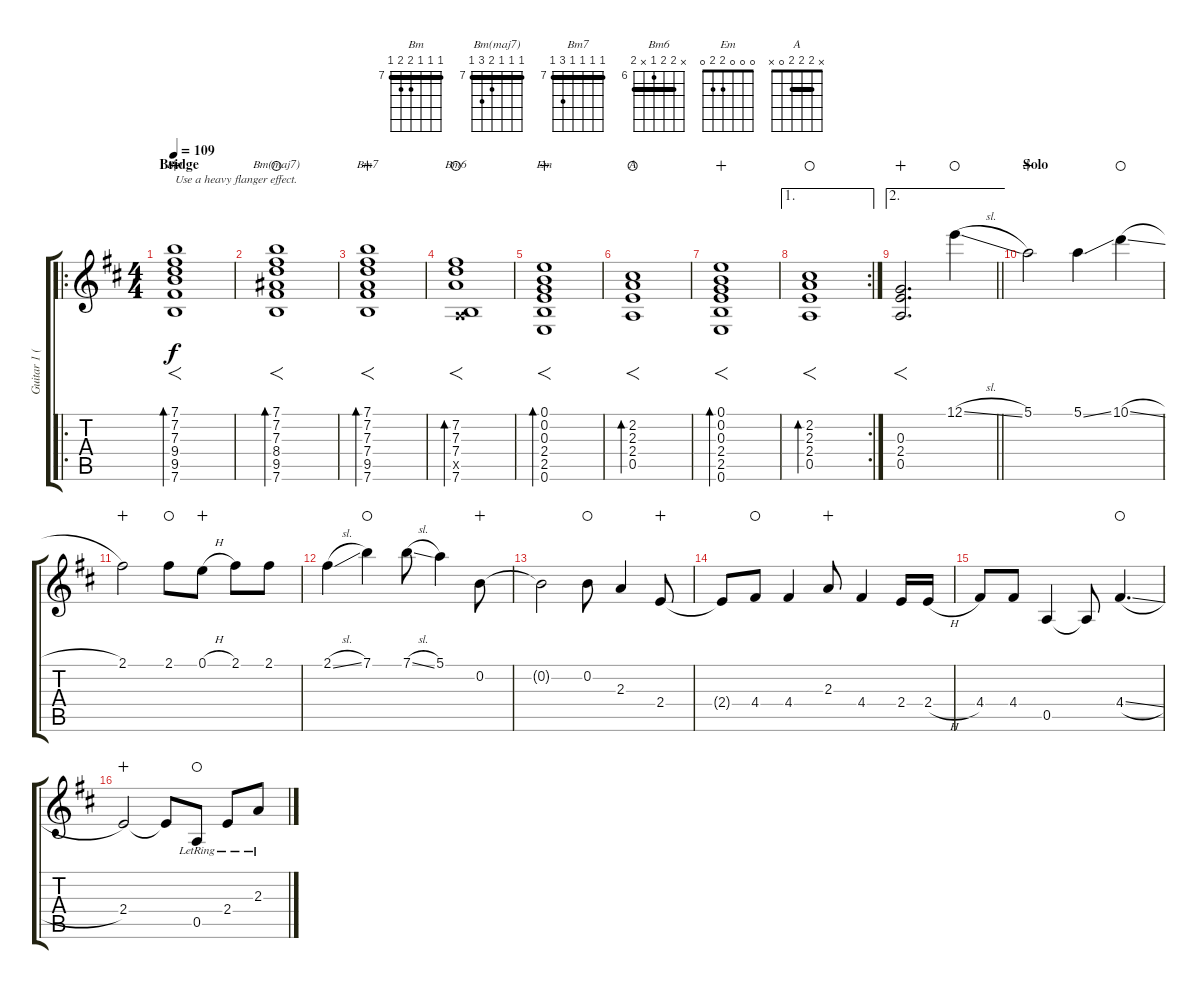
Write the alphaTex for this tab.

\track ("Guitar 1 (Tim Wheeler)" "Guitar 1 (") {instrument electricguitarclean}
\staff {score tabs}
\tuning (E4 B3 G3 D3 A2 E2) {hide}
\chord ("Bm" 7 7 7 8 8 7) {firstfret 7 barre 7}
\chord ("Bm(maj7)" 7 7 7 8 9 7) {firstfret 7 barre 7}
\chord ("Bm7" 7 7 7 7 9 7) {firstfret 7 barre 7}
\chord ("Bm6" x 7 7 6 x 7) {firstfret 6 barre 7}
\chord ("Em" 0 0 0 2 2 0)
\chord ("A" x 2 2 2 0 x) {barre 2}
\ro
\ts (4 4)
\section ("" "Bridge")
\tempo 109
\clef g2
\ks d
(7.1 7.2 7.3 9.4 9.5 7.6).1{f bd 60 ch "Bm" txt "Use a heavy flanger effect." dy f wahc} |
(7.1 7.2 7.3 8.4 9.5 7.6).1{f bd 60 ch "Bm(maj7)" waho} |
(7.1 7.2 7.3 7.4 9.5 7.6).1{f bd 60 ch "Bm7" wahc} |
(7.2 7.3 7.4 0.5{x} 7.6).1{f bd 60 ch "Bm6" waho} |
(0.1 0.2 0.3 2.4 2.5 0.6).1{f bd 60 ch "Em" wahc} |
(2.2 2.3 2.4 0.5).1{f bd 60 ch "A" waho} |
(0.1 0.2 0.3 2.4 2.5 0.6).1{f bd 60 wahc} |
\ae 1
\rc 2
(2.2 2.3 2.4 0.5).1{f bd 60 waho} |
\ae 2
\barLineRight lightlight
(0.3 2.4 0.5).2{f d wahc} 12.1{sl}.4{volume 16 instrument overdrivenguitar waho} |
\section ("" "Solo")
5.1.2{wahc} 5.1{ss}.4 10.1{sl}.4{waho} |
2.1.2{wahc} 2.1.8{waho} 0.1{h}.8{wahc} 2.1.8 2.1.8 |
2.1{sl}.4 7.1.4{waho} 7.1{sl}.8 5.1.4 0.2.8{wahc} |
0.2{t}.2 0.2.8{waho} 2.3.4 2.4.8{wahc} |
2.4{t}.8 4.4.8{waho} 4.4.4 2.3.8{wahc} 4.4.4 2.4.16 2.4{h}.16 |
4.4.8 4.4.8 0.5.4 0.5{t}.8 4.4{sl}.4{d waho} |
2.4.2{wahc} 2.4{t}.8 0.5{lr}.8{waho} 2.4{lr}.8 2.3{lr}.8
